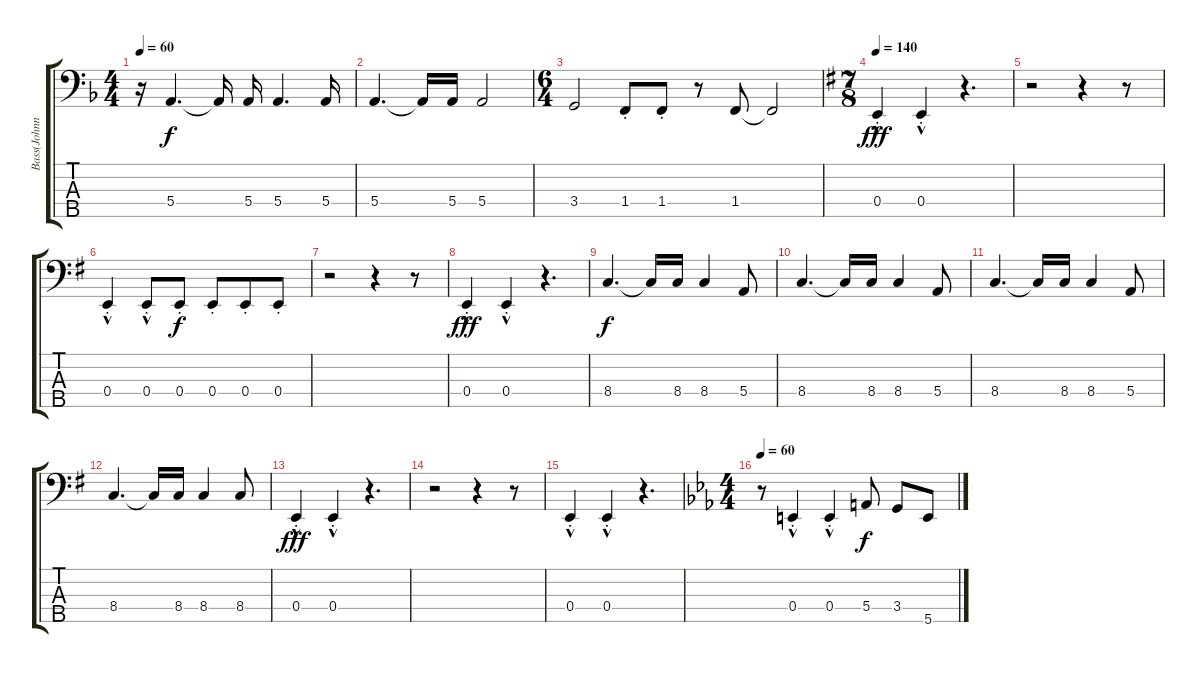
\track ("Bass(Johnny Lee)" "Bass(Johnn") {instrument electricbasspick}
\staff {score tabs}
\tuning (G2 D2 A1 E1 B0) {hide}
\ts (4 4)
\tempo 60
\clef f4
\ks f
r.16{dy f} 5.4.4{d} 5.4{t}.16 5.4.16 5.4.4{d} 5.4.16 |
5.4.4{d} 5.4{t}.16 5.4.16 5.4.2 |
\ts (6 4)
3.4.2 1.4{st}.8 1.4{st}.8 r.8 1.4.8 1.4{t}.2 |
\ts (7 8)
\tempo 140
\ks g
0.4{hac st}.4{dy fff} 0.4{hac st}.4 r.4{d} |
r.2 r.4 r.8 |
0.4{hac st}.4 0.4{hac st}.8 0.4{st}.8{dy f} 0.4{st}.8 0.4{st}.8 0.4{st}.8 |
r.2 r.4 r.8 |
0.4{hac st}.4{dy fff} 0.4{hac st}.4 r.4{d} |
8.4.4{d dy f} 8.4{t}.16 8.4.16 8.4.4 5.4.8 |
8.4.4{d} 8.4{t}.16 8.4.16 8.4.4 5.4.8 |
8.4.4{d} 8.4{t}.16 8.4.16 8.4.4 5.4.8 |
8.4.4{d} 8.4{t}.16 8.4.16 8.4.4 8.4.8 |
0.4{hac st}.4{dy fff} 0.4{hac st}.4 r.4{d} |
r.2 r.4 r.8 |
0.4{hac st}.4 0.4{hac st}.4 r.4{d} |
\ts (4 4)
\tempo 60
\ks eb
r.8 0.4{hac st}.4 0.4{hac st}.4 5.4.8{dy f} 3.4.8 5.5.8
